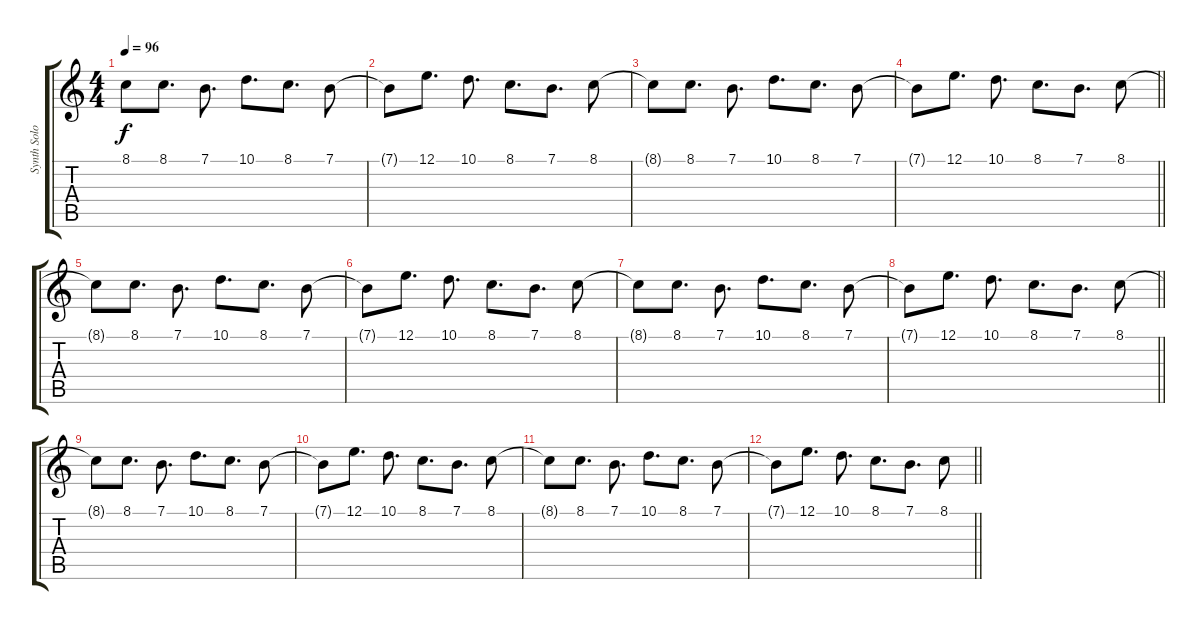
\track ("Synth Solo2 (Tony Banks)" "Synth Solo") {instrument lead2sawtooth}
\staff {score tabs}
\tuning (E4 B3 G3 D3 A2 E2) {hide}
\ts (4 4)
\tempo 96
\clef g2
\ks c
8.1{t}.8{dy f volume 6 instrument drawbarorgan} 8.1.8{d} 7.1.8{d} 10.1.8{d} 8.1.8{d} 7.1.8 |
7.1{t}.8 12.1.8{d} 10.1.8{d} 8.1.8{d} 7.1.8{d} 8.1.8 |
8.1{t}.8{instrument drawbarorgan} 8.1.8{d} 7.1.8{d} 10.1.8{d} 8.1.8{d} 7.1.8 |
\barLineRight lightlight
7.1{t}.8 12.1.8{d} 10.1.8{d} 8.1.8{d} 7.1.8{d} 8.1.8 |
8.1{t}.8{instrument drawbarorgan} 8.1.8{d} 7.1.8{d} 10.1.8{d} 8.1.8{d} 7.1.8 |
7.1{t}.8 12.1.8{d} 10.1.8{d} 8.1.8{d} 7.1.8{d} 8.1.8 |
8.1{t}.8{instrument drawbarorgan} 8.1.8{d} 7.1.8{d} 10.1.8{d} 8.1.8{d} 7.1.8 |
\barLineRight lightlight
7.1{t}.8 12.1.8{d} 10.1.8{d} 8.1.8{d} 7.1.8{d} 8.1.8 |
8.1{t}.8{volume 6 instrument drawbarorgan} 8.1.8{d} 7.1.8{d} 10.1.8{d} 8.1.8{d} 7.1.8 |
7.1{t}.8 12.1.8{d} 10.1.8{d} 8.1.8{d} 7.1.8{d} 8.1.8 |
8.1{t}.8{instrument drawbarorgan} 8.1.8{d} 7.1.8{d} 10.1.8{d} 8.1.8{d} 7.1.8 |
\barLineRight lightlight
7.1{t}.8 12.1.8{d} 10.1.8{d} 8.1.8{d} 7.1.8{d} 8.1.8
